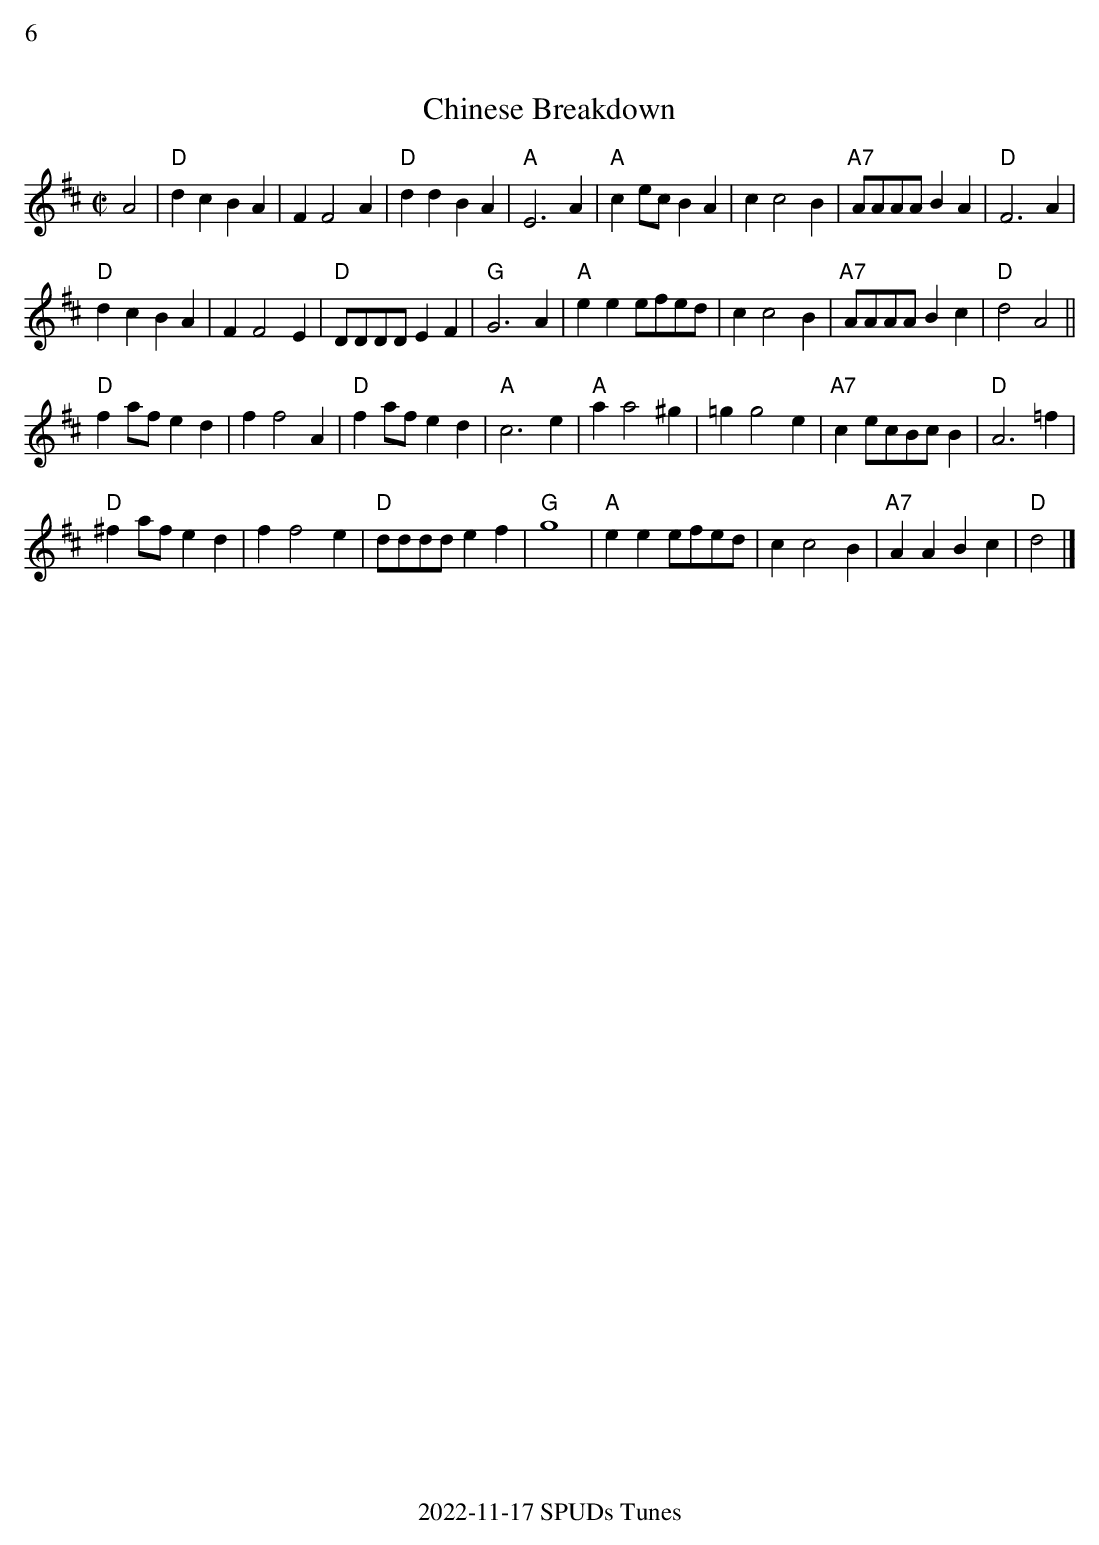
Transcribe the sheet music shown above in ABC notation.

X:1
%%text 6
T:Chinese Breakdown
M:C|
L:1/4
K:D
A2 | "D"dcBA | FF2A | "D"ddBA | "A"E3A |\
"A"ce/2c/2BA | cc2B | "A7"A/2A/2A/2A/2BA | "D"F3A |
"D"dcBA | FF2E | "D"D/2D/2D/2D/2EF | "G"G3A |\
"A"eee/2f/2e/2d/2 | cc2B | "A7"A/2A/2A/2A/2Bc | "D"d2 A2||
 "D"fa/2f/2ed | ff2A | "D"fa/2f/2ed | "A"c3e |\
"A"aa2^g | =gg2e | "A7"ce/2c/2B/2c/2B | "D"A3=f |
"D"^fa/2f/2ed | ff2e | "D"d/2d/2d/2d/2ef | "G"g4 |\
"A"eee/2f/2e/2d/2 | cc2B | "A7"AABc | "D"d2|]
